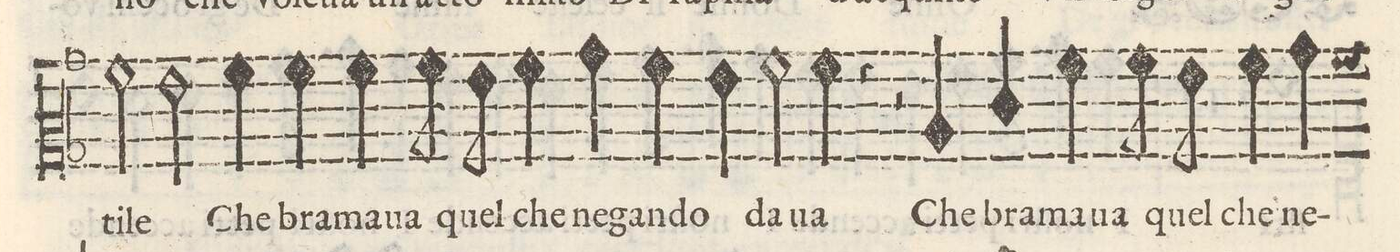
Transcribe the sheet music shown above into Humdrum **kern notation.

**kern	**text
*I"QVINTO	*
*clefC2	*
*k[b-]	*
*met(C)	*
*M2/1	*
2a\	-ti-
2g\	-le
4a\	Che
4a\	bra-
4a\	-ma-
8a\	-ua
8g\	quel
=14-	=14-
4a\	che
4b-\	ne-
4a\	-gan-
4g\	-do
2a\	da-
4a\	-ua
4r	.
=15-	=15-
2r	.
4c/	Che
4e/	bra-
4a\	-ma-
8a\	-ua
8g\	quel
4a\	che
4b-\	ne-
*custos:a	*
=16-	=16-
*-	*-
